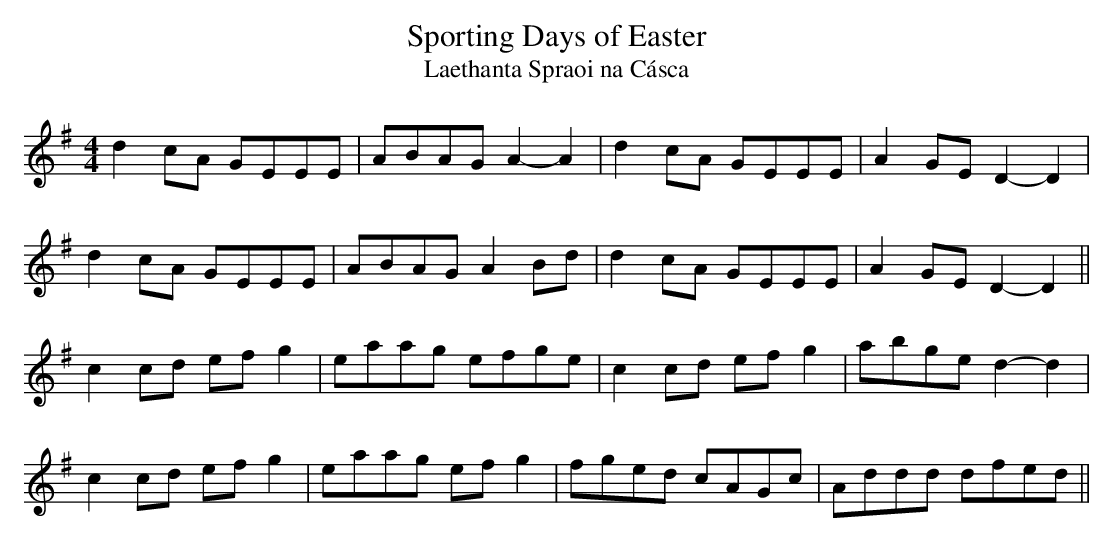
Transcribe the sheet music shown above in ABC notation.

X:1
T: Sporting Days of Easter
T: Laethanta Spraoi na C\'asca
L: 1/8
M: 4/4
K: Dmix
d2 cA GEEE|ABAG A2-A2|d2 cA GEEE|A2 GE D2-D2|
d2 cA GEEE|ABAG A2 Bd|d2 cA GEEE|A2 GE D2-D2 ||
c2 cd ef g2|eaag efge|c2 cd ef g2|abge d2-d2|
c2 cd ef g2|eaag ef g2|fged cAGc|Addd dfed ||
